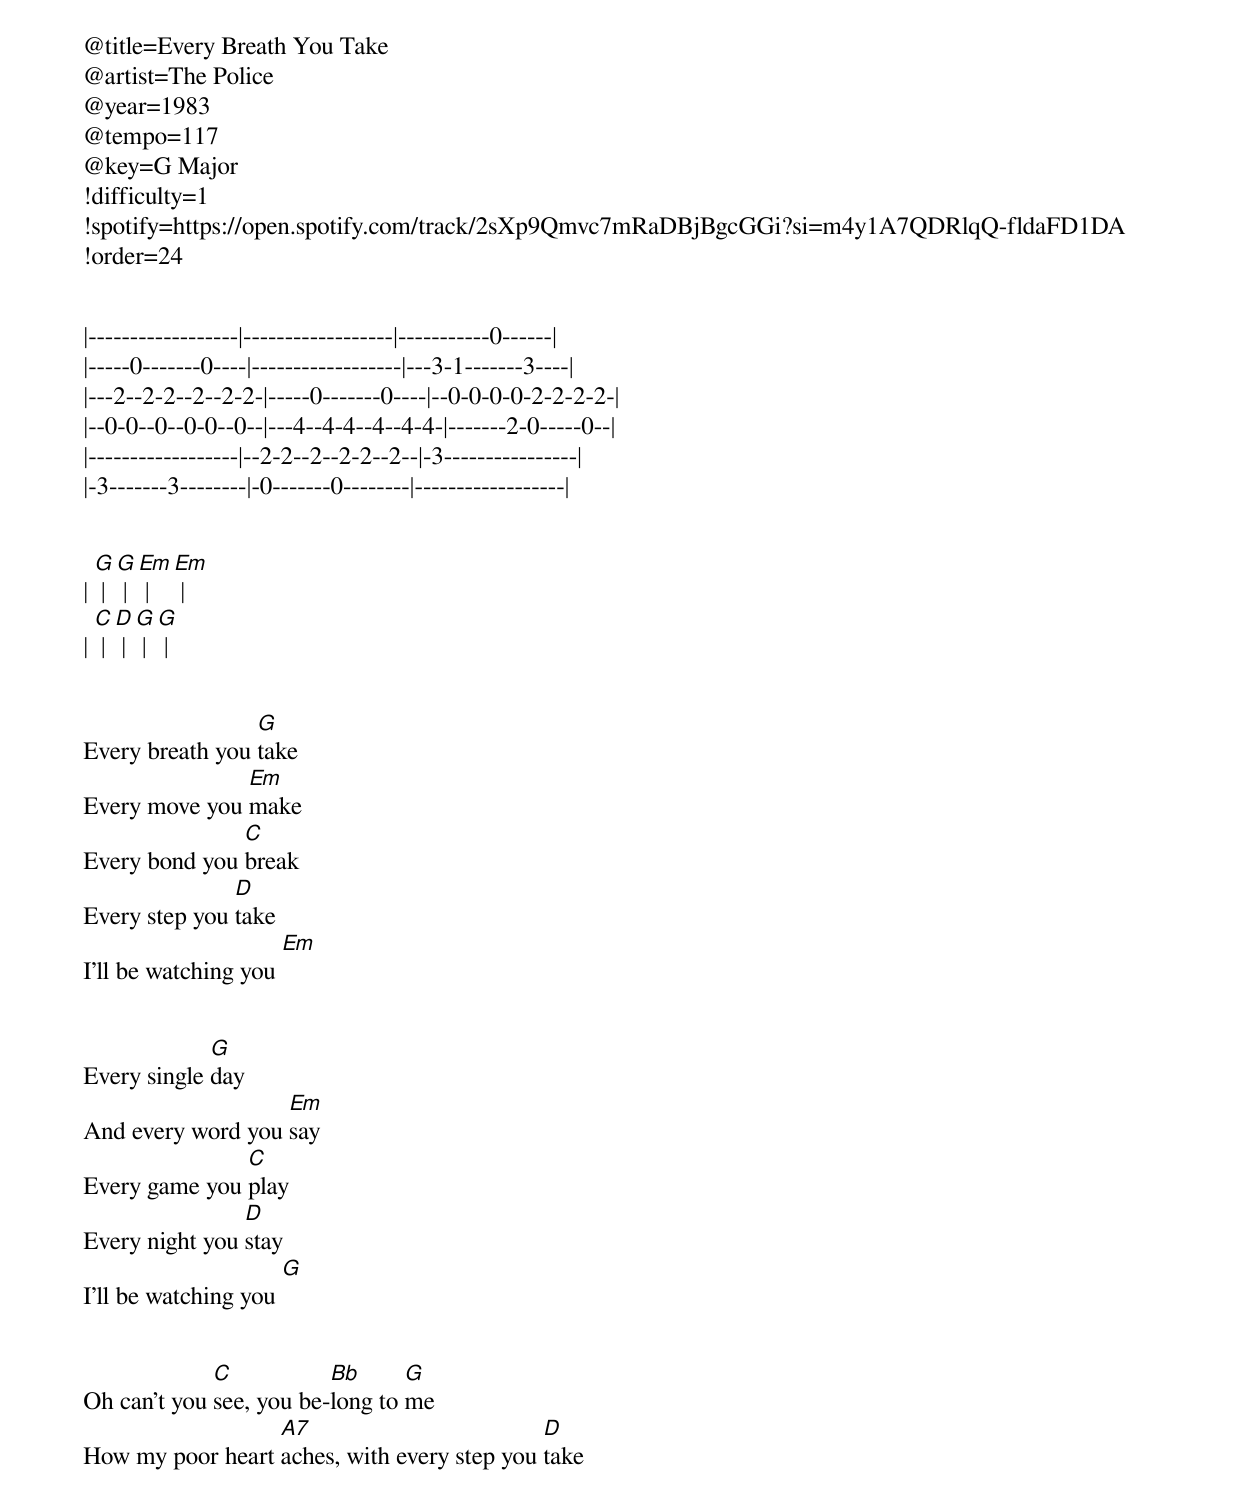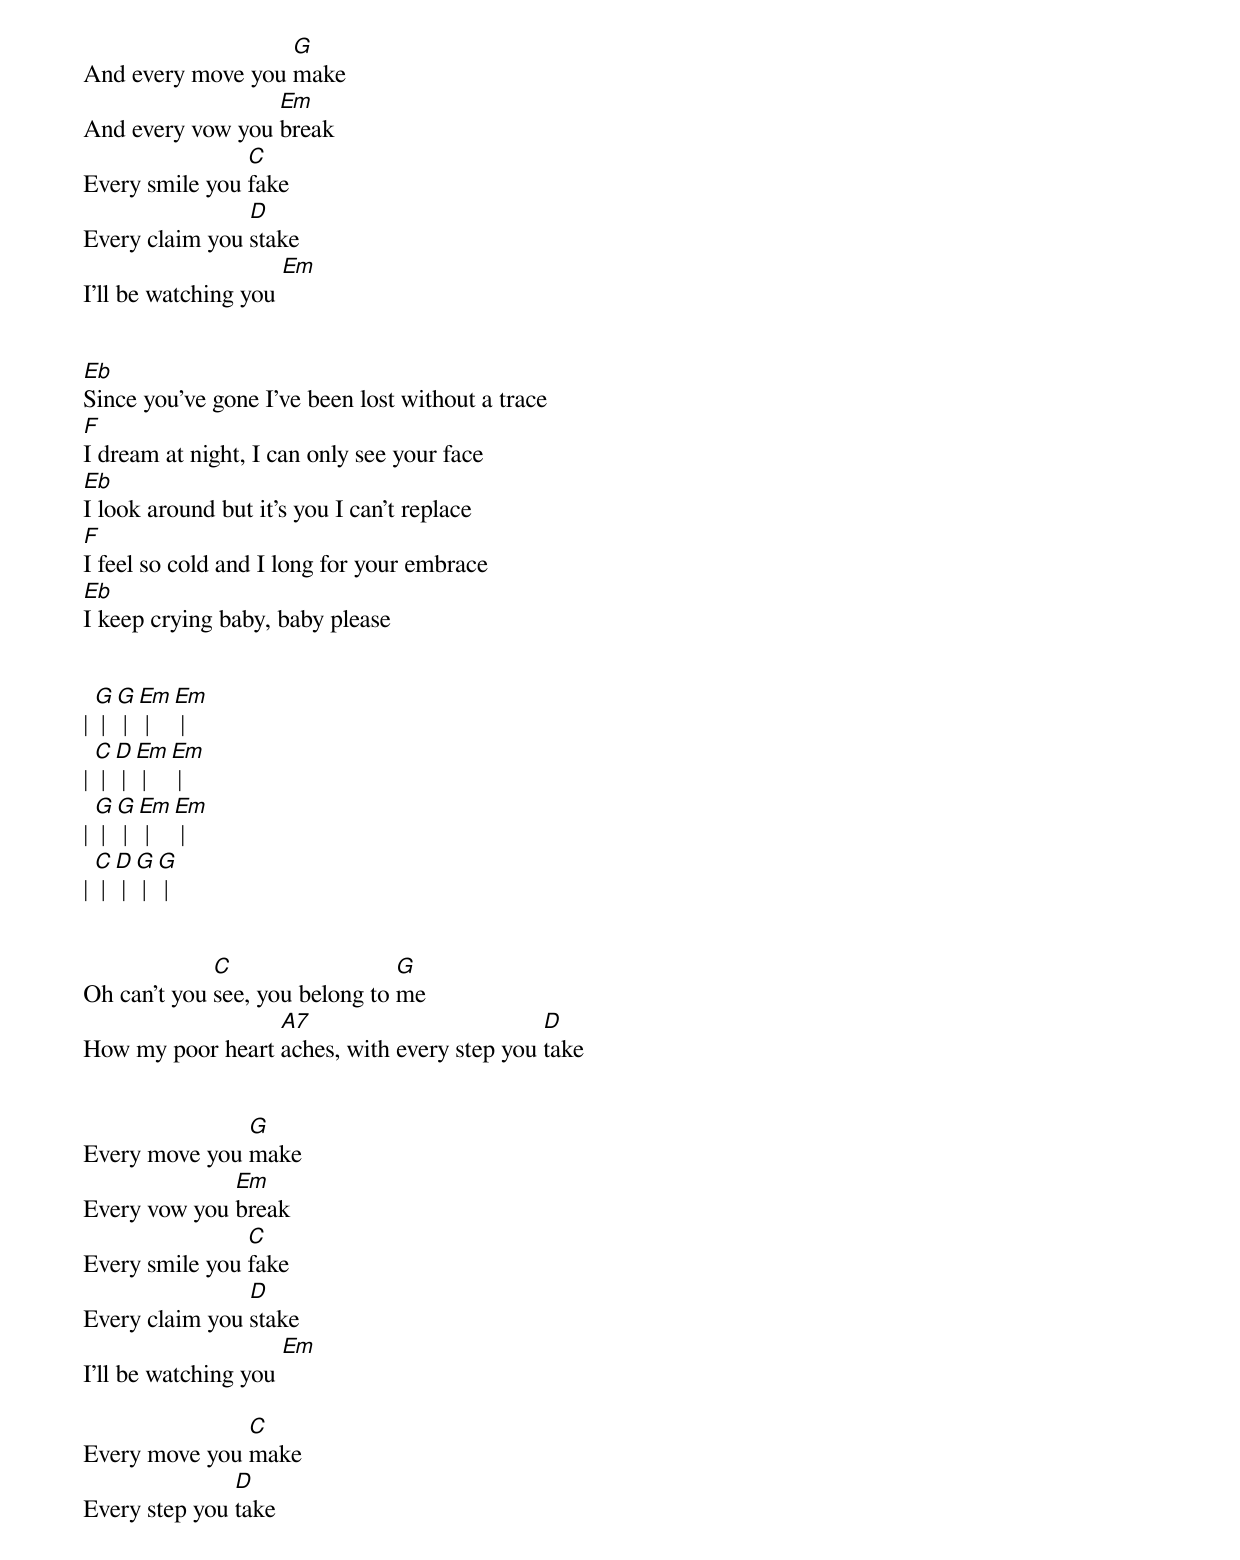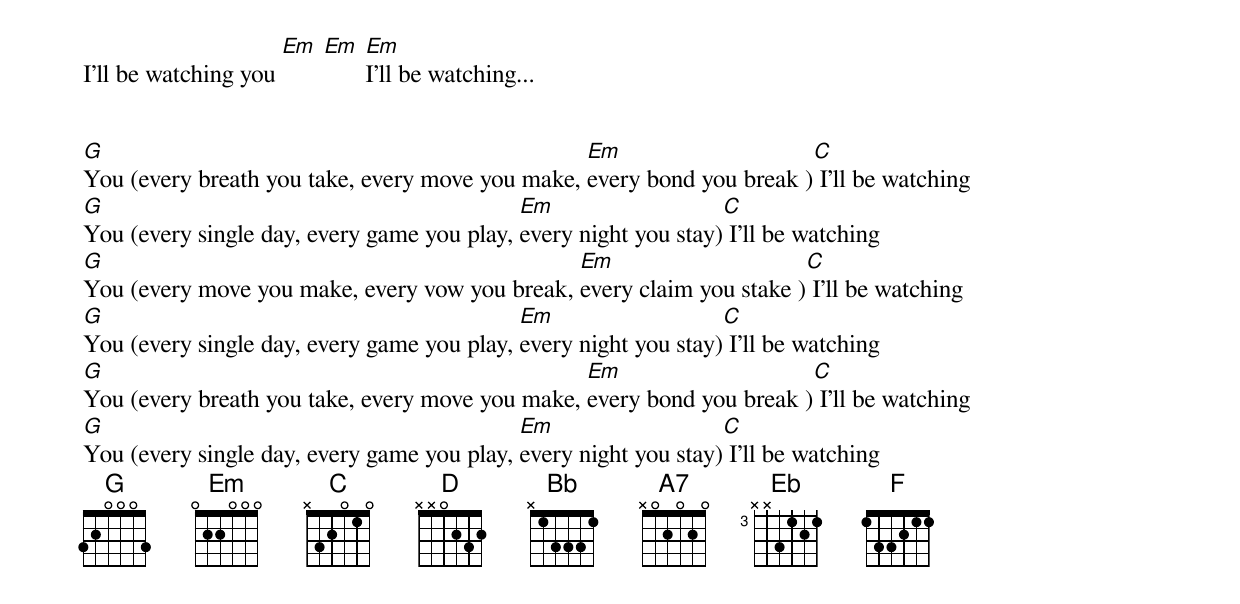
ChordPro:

@title=Every Breath You Take
@artist=The Police
@year=1983
@tempo=117
@key=G Major
!difficulty=1
!spotify=https://open.spotify.com/track/2sXp9Qmvc7mRaDBjBgcGGi?si=m4y1A7QDRlqQ-fldaFD1DA
!order=24


|------------------|------------------|-----------0------|
|-----0-------0----|------------------|---3-1-------3----|
|---2--2-2--2--2-2-|-----0-------0----|--0-0-0-0-2-2-2-2-|
|--0-0--0--0-0--0--|---4--4-4--4--4-4-|-------2-0-----0--|
|------------------|--2-2--2--2-2--2--|-3----------------|
|-3-------3--------|-0-------0--------|------------------|


| [G] | [G] | [Em] | [Em] |
| [C] | [D] | [G] | [G] |


Every breath you [G]take
Every move you [Em]make
Every bond you [C]break
Every step you [D]take
I'll be watching you [Em]


Every single [G]day
And every word you [Em]say
Every game you [C]play
Every night you [D]stay
I'll be watching you [G]


Oh can't you [C]see, you be-[Bb]long to [G]me
How my poor heart [A7]aches, with every step you [D]take


And every move you [G]make
And every vow you [Em]break
Every smile you [C]fake
Every claim you [D]stake
I'll be watching you [Em]


[Eb]Since you've gone I've been lost without a trace
[F]I dream at night, I can only see your face
[Eb]I look around but it's you I can't replace
[F]I feel so cold and I long for your embrace
[Eb]I keep crying baby, baby please


| [G] | [G] | [Em] | [Em] |
| [C] | [D] | [Em] | [Em] |
| [G] | [G] | [Em] | [Em] |
| [C] | [D] | [G] | [G] |


Oh can't you [C]see, you belong to [G]me
How my poor heart [A7]aches, with every step you [D]take


Every move you [G]make
Every vow you [Em]break
Every smile you [C]fake
Every claim you [D]stake
I'll be watching you [Em]

Every move you [C]make
Every step you [D]take
I'll be watching you [Em] [Em] [Em]I'll be watching...


[G]You (every breath you take, every move you make, [Em]every bond you break )[C] I'll be watching
[G]You (every single day, every game you play, [Em]every night you stay)[C] I'll be watching
[G]You (every move you make, every vow you break, [Em]every claim you stake )[C] I'll be watching
[G]You (every single day, every game you play, [Em]every night you stay)[C] I'll be watching
[G]You (every breath you take, every move you make, [Em]every bond you break )[C] I'll be watching
[G]You (every single day, every game you play, [Em]every night you stay)[C] I'll be watching
